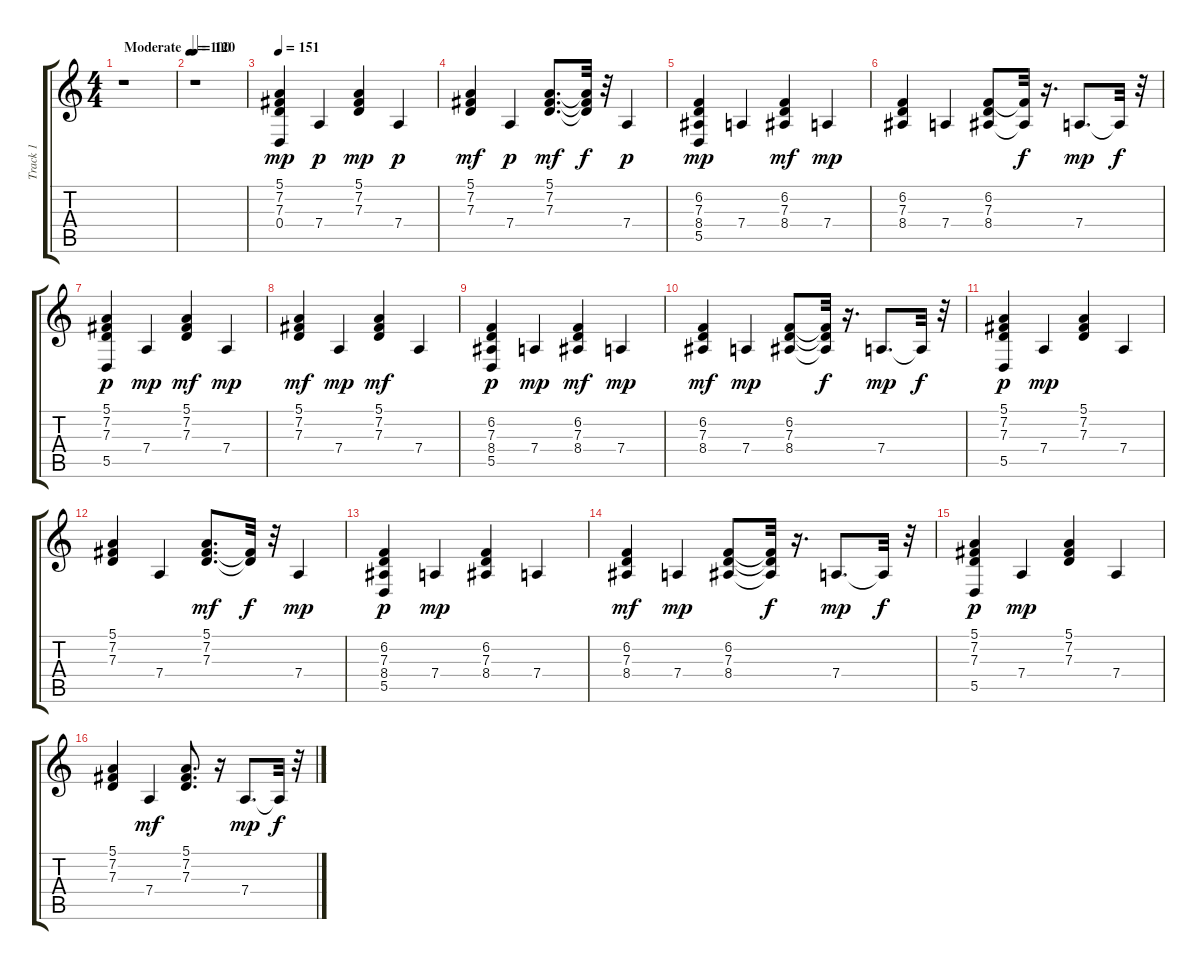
\track ("Track 1" "Track 1") {instrument electricpiano1}
\staff {score tabs}
\tuning (E4 B3 G3 D3 A2 E2) {hide}
\ts (4 4)
\tempo (100 "Moderate")
\clef g2
\ks c
r.1{dy mp instrument electricpiano1} |
\tempo 120
r.1 |
\tempo 151
(5.1 7.2 7.3 0.4).4 7.4.4{dy p} (5.1 7.2 7.3).4{dy mp} 7.4.4{dy p} |
(5.1 7.2 7.3).4{dy mf} 7.4.4{dy p} (5.1 7.2 7.3).8{d dy mf} (5.1{t} 7.2{t} 7.3{t}).32{dy f} r.32 7.4.4{dy p} |
(6.2 7.3 8.4 5.5).4{dy mp} 7.4.4 (6.2 7.3 8.4).4{dy mf} 7.4.4{dy mp} |
(6.2 7.3 8.4).4 7.4.4 (6.2 7.3 8.4).8 (6.2{t} 8.4{t}).32{dy f} r.16{d} 7.4.8{d dy mp} 7.4{t}.32{dy f} r.32 |
(5.1 7.2 7.3 5.5).4{dy p} 7.4.4{dy mp} (5.1 7.2 7.3).4{dy mf} 7.4.4{dy mp} |
(5.1 7.2 7.3).4{dy mf} 7.4.4{dy mp} (5.1 7.2 7.3).4{dy mf} 7.4.4 |
(6.2 7.3 8.4 5.5).4{dy p} 7.4.4{dy mp} (6.2 7.3 8.4).4{dy mf} 7.4.4{dy mp} |
(6.2 7.3 8.4).4{dy mf} 7.4.4{dy mp} (6.2 7.3 8.4).8 (6.2{t} 7.3{t} 8.4{t}).32{dy f} r.16{d} 7.4.8{d dy mp} 7.4{t}.32{dy f} r.32 |
(5.1 7.2 7.3 5.5).4{dy p} 7.4.4{dy mp} (5.1 7.2 7.3).4 7.4.4 |
(5.1 7.2 7.3).4 7.4.4 (5.1 7.2 7.3).8{d dy mf} (7.2{t} 7.3{t}).32{dy f} r.32 7.4.4{dy mp} |
(6.2 7.3 8.4 5.5).4{dy p} 7.4.4{dy mp} (6.2 7.3 8.4).4 7.4.4 |
(6.2 7.3 8.4).4{dy mf} 7.4.4{dy mp} (6.2 7.3 8.4).8 (6.2{t} 7.3{t} 8.4{t}).32{dy f} r.16{d} 7.4.8{d dy mp} 7.4{t}.32{dy f} r.32 |
(5.1 7.2 7.3 5.5).4{dy p} 7.4.4{dy mp} (5.1 7.2 7.3).4 7.4.4 |
(5.1 7.2 7.3).4 7.4.4{dy mf} (5.1 7.2 7.3).8{d} r.16 7.4.8{d dy mp} 7.4{t}.32{dy f} r.32
